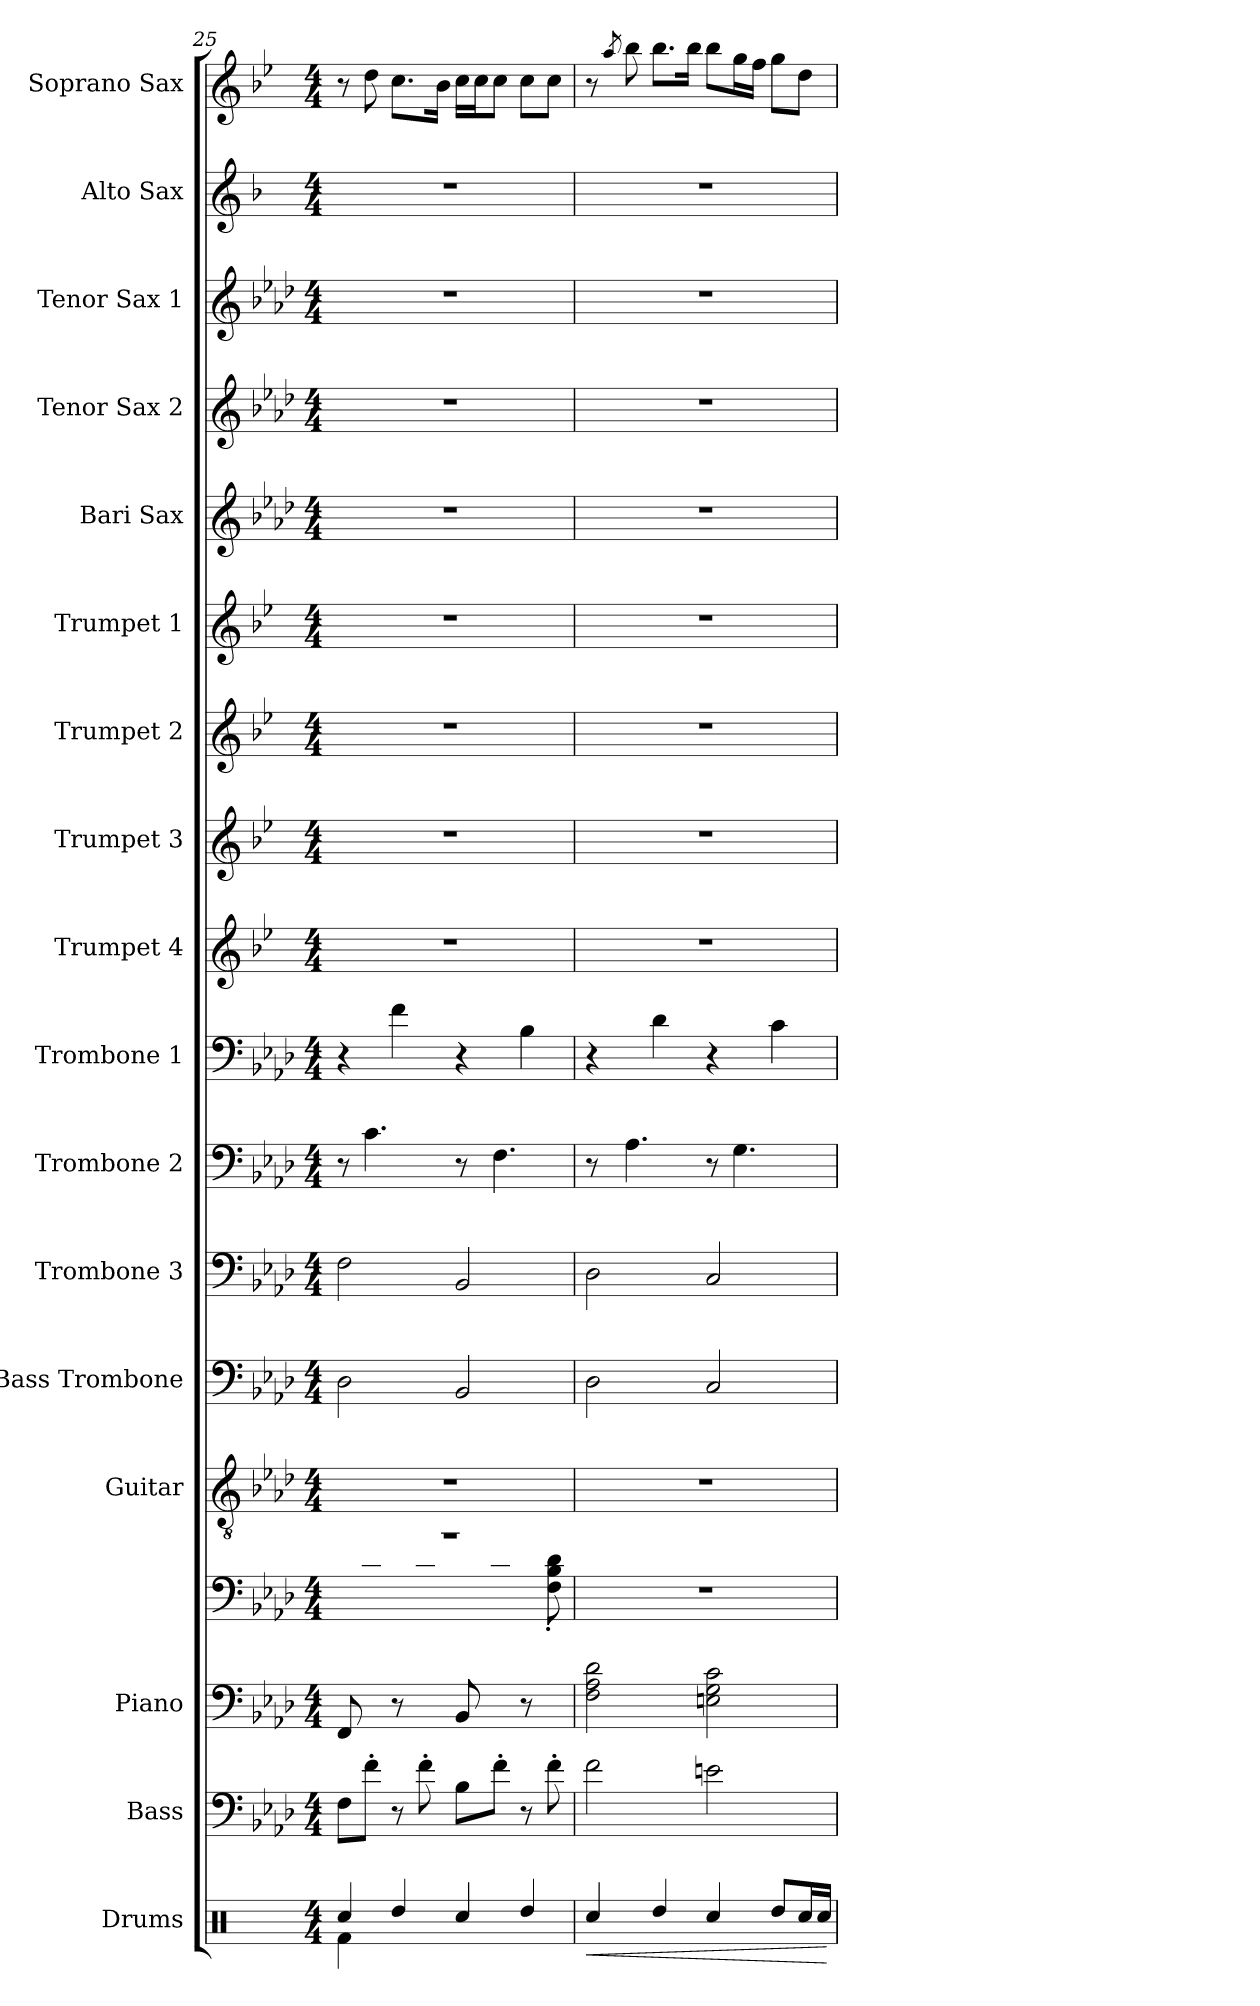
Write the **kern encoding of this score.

**kern	**dynam	**kern	**kern	**kern	**kern	**kern	**kern	**kern	**kern	**kern	**kern	**kern	**kern	**kern	**kern	**kern	**kern	**kern
*part17	*part17	*part16	*part15	*part15	*part14	*part13	*part12	*part11	*part10	*part9	*part8	*part7	*part6	*part5	*part4	*part3	*part2	*part1
*staff18	*staff18	*staff17	*staff16	*staff15	*staff14	*staff13	*staff12	*staff11	*staff10	*staff9	*staff8	*staff7	*staff6	*staff5	*staff4	*staff3	*staff2	*staff1
*I"Drums	*	*I"Bass	*I"Piano	*	*I"Guitar	*I"Bass Trombone	*I"Trombone 3	*I"Trombone 2	*I"Trombone 1	*I"Trumpet 4	*I"Trumpet 3	*I"Trumpet 2	*I"Trumpet 1	*I"Bari Sax	*I"Tenor Sax 2	*I"Tenor Sax 1	*I"Alto Sax	*I"Soprano Sax
*I'Drums	*	*I'Bass	*I'Pno.	*	*I'Gtr.	*I'B. Tbn.	*I'Tbn. 3	*I'Tbn. 2	*I'Tbn. 1	*I'Tpt. 4	*I'Tpt. 3	*I'Tpt. 2	*I'Tpt. 1	*I'Bari	*I'Tenor 2	*I'Tenor 1	*I'Alto 2	*I'S. Sax.
*clefX	*	*clefF4	*clefF4	*clefF4	*clefGv2	*clefF4	*clefF4	*clefF4	*clefF4	*clefG2	*clefG2	*clefG2	*clefG2	*clefG2	*clefG2	*clefG2	*clefG2	*clefG2
*	*	*ITrd7c12	*	*	*	*	*	*	*	*ITrd1c2	*ITrd1c2	*ITrd1c2	*ITrd1c2	*ITrd12c21	*ITrd8c14	*ITrd8c14	*ITrd5c9	*ITrd1c2
*k[]	*	*k[b-e-a-d-]	*k[b-e-a-d-]	*k[b-e-a-d-]	*k[b-e-a-d-]	*k[b-e-a-d-]	*k[b-e-a-d-]	*k[b-e-a-d-]	*k[b-e-a-d-]	*k[b-e-a-d-]	*k[b-e-a-d-]	*k[b-e-a-d-]	*k[b-e-a-d-]	*k[b-e-a-d-]	*k[b-e-a-d-]	*k[b-e-a-d-]	*k[b-e-a-d-]	*k[b-e-a-d-]
*M4/4	*	*M4/4	*M4/4	*M4/4	*M4/4	*M4/4	*M4/4	*M4/4	*M4/4	*M4/4	*M4/4	*M4/4	*M4/4	*M4/4	*M4/4	*M4/4	*M4/4	*M4/4
=25	=25	=25	=25	=25	=25	=25	=25	=25	=25	=25	=25	=25	=25	=25	=25	=25	=25	=25
*^	*	*	*	*^	*	*	*	*	*	*	*	*	*	*	*	*	*	*
4Rcc/	4Rf\	.	8FF\L	8FF/L	1r	8ryy	1r	2D-\	2F\	8r	4r	1r	1r	1r	1r	1r	1r	1r	1r	8r
.	.	.	8F'\J	8ryy	.	8F\' 8A-\' 8c\'J	.	.	.	4.c\	.	.	.	.	.	.	.	.	.	8cc\
4Rdd/	2.ryy	.	8r	8r	.	8ryy	.	.	.	.	4f\	.	.	.	.	.	.	.	.	8.b-\L
.	.	.	8F'\	8ryy	.	8F\' 8A-\' 8c\'	.	.	.	.	.	.	.	.	.	.	.	.	.	.
.	.	.	.	.	.	.	.	.	.	.	.	.	.	.	.	.	.	.	.	16a-\Jk
4Rcc/	.	.	8BB-\L	8BB-/L	.	8ryy	.	2BB-/	2BB-/	8r	4r	.	.	.	.	.	.	.	.	16b-\LL
.	.	.	.	.	.	.	.	.	.	.	.	.	.	.	.	.	.	.	.	16b-\J
.	.	.	8F'\J	8ryy	.	8F\' 8B-\' 8d-\'J	.	.	.	4.F\	.	.	.	.	.	.	.	.	.	8b-\J
4Rdd/	.	.	8r	8r	.	8ryy	.	.	.	.	4B-\	.	.	.	.	.	.	.	.	8b-\L
.	.	.	8F'\	8ryy	.	8F\' 8B-\' 8d-\'	.	.	.	.	.	.	.	.	.	.	.	.	.	8b-\J
*v	*v	*	*	*	*	*	*	*	*	*	*	*	*	*	*	*	*	*	*	*
=26	=26	=26	=26	=26	=26	=26	=26	=26	=26	=26	=26	=26	=26	=26	=26	=26	=26	=26	=26
!	!LO:HP:b	!	!	!	!	!	!	!	!	!	!	!	!	!	!	!	!	!	!
*	*	*	*	*v	*v	*	*	*	*	*	*	*	*	*	*	*	*	*	*
4Rcc/	<	2F\	2F\ 2A-\ 2d-\	1r	1r	2D-\	2D-\	8r	4r	1r	1r	1r	1r	1r	1r	1r	1r	8r
.	.	.	.	.	.	.	.	.	.	.	.	.	.	.	.	.	.	8qgg/
.	.	.	.	.	.	.	.	4.A-\	.	.	.	.	.	.	.	.	.	8aa-\
4Rdd/	.	.	.	.	.	.	.	.	4d-\	.	.	.	.	.	.	.	.	8.aa-\L
.	.	.	.	.	.	.	.	.	.	.	.	.	.	.	.	.	.	16aa-\Jk
4Rcc/	.	2En\	2En\ 2G\ 2c\	.	.	2C/	2C/	8r	4r	.	.	.	.	.	.	.	.	8aa-\L
.	.	.	.	.	.	.	.	4.G\	.	.	.	.	.	.	.	.	.	16ff\L
.	.	.	.	.	.	.	.	.	.	.	.	.	.	.	.	.	.	16ee-\JJ
8Rdd/L	.	.	.	.	.	.	.	.	4c\	.	.	.	.	.	.	.	.	8ff\L
16Rcc/L	.	.	.	.	.	.	.	.	.	.	.	.	.	.	.	.	.	8cc\J
16Rcc/JJ	.	.	.	.	.	.	.	.	.	.	.	.	.	.	.	.	.	.
.	[	.	.	.	.	.	.	.	.	.	.	.	.	.	.	.	.	.
=	=	=	=	=	=	=	=	=	=	=	=	=	=	=	=	=	=	=
*-	*-	*-	*-	*-	*-	*-	*-	*-	*-	*-	*-	*-	*-	*-	*-	*-	*-	*-
